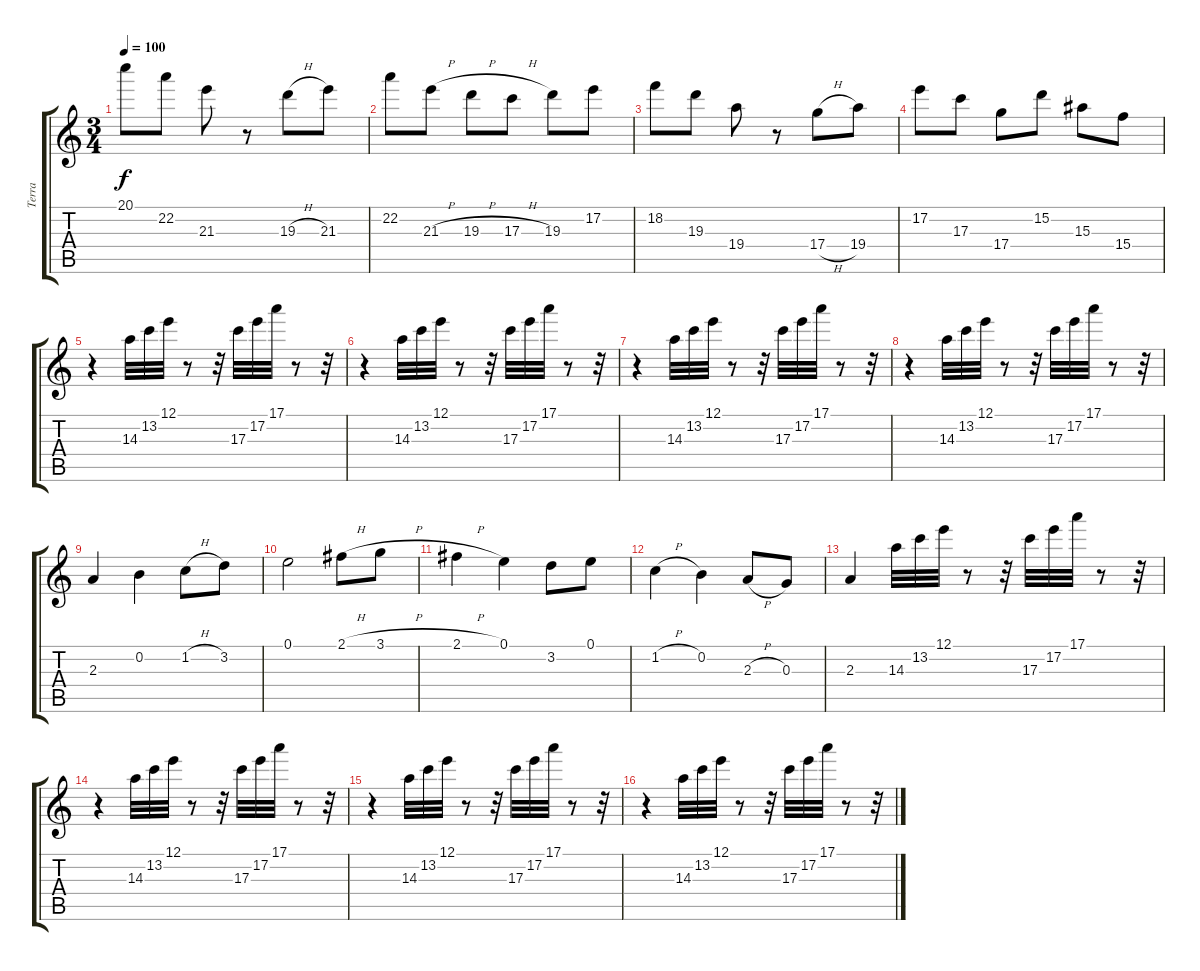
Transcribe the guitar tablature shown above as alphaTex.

\track ("Terra" "Terra") {instrument acousticguitarnylon}
\staff {score tabs}
\tuning (E4 B3 G3 D3 A2 E2) {hide}
\ts (3 4)
\tempo 100
\clef g2
\ks c
20.1.8{dy f instrument acousticguitarnylon} 22.2.8 21.3.8 r.8 19.3{h}.8 21.3.8 |
22.2.8 21.3{h}.8 19.3{h}.8 17.3{h}.8 19.3.8 17.2.8 |
18.2.8 19.3.8 19.4.8 r.8 17.4{h}.8 19.4.8 |
17.2.8 17.3.8 17.4.8 15.2.8 15.3.8 15.4.8 |
r.4 14.3.32 13.2.32 12.1.32 r.8 r.32 17.3.32 17.2.32 17.1.32 r.8 r.32 |
r.4 14.3.32 13.2.32 12.1.32 r.8 r.32 17.3.32 17.2.32 17.1.32 r.8 r.32 |
r.4 14.3.32 13.2.32 12.1.32 r.8 r.32 17.3.32 17.2.32 17.1.32 r.8 r.32 |
r.4 14.3.32 13.2.32 12.1.32 r.8 r.32 17.3.32 17.2.32 17.1.32 r.8 r.32 |
2.3.4 0.2.4 1.2{h}.8 3.2.8 |
0.1.2 2.1{h}.8 3.1{h}.8 |
2.1{h}.4 0.1.4 3.2.8 0.1.8 |
1.2{h}.4 0.2.4 2.3{h}.8 0.3.8 |
2.3.4 14.3.32 13.2.32 12.1.32 r.8 r.32 17.3.32 17.2.32 17.1.32 r.8 r.32 |
r.4 14.3.32 13.2.32 12.1.32 r.8 r.32 17.3.32 17.2.32 17.1.32 r.8 r.32 |
r.4 14.3.32 13.2.32 12.1.32 r.8 r.32 17.3.32 17.2.32 17.1.32 r.8 r.32 |
r.4 14.3.32 13.2.32 12.1.32 r.8 r.32 17.3.32 17.2.32 17.1.32 r.8 r.32
